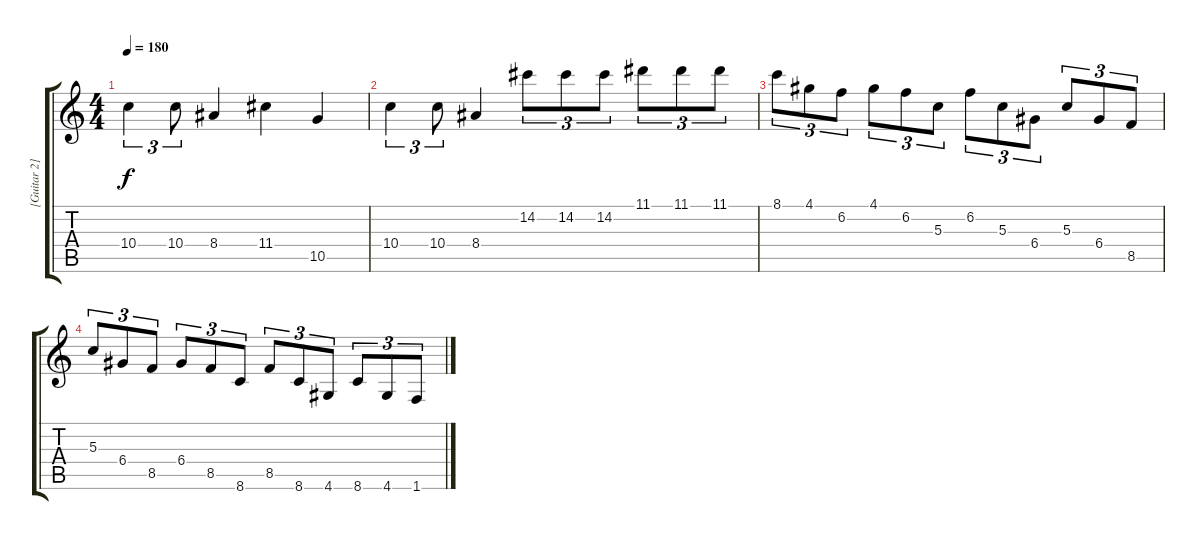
\track ("[Guitar 2]" "[Guitar 2]") {instrument overdrivenguitar}
\staff {score tabs}
\tuning (E4 B3 G3 D3 A2 E2) {hide}
\ts (4 4)
\tempo 180
\clef g2
\ks c
10.4.4{tu (3 2) dy f} 10.4.8{tu (3 2)} 8.4.4 11.4.4 10.5.4 |
10.4.4{tu (3 2)} 10.4.8{tu (3 2)} 8.4.4 14.2.8{tu (3 2)} 14.2.8{tu (3 2)} 14.2.8{tu (3 2)} 11.1.8{tu (3 2)} 11.1.8{tu (3 2)} 11.1.8{tu (3 2)} |
8.1.8{tu (3 2)} 4.1.8{tu (3 2)} 6.2.8{tu (3 2)} 4.1.8{tu (3 2)} 6.2.8{tu (3 2)} 5.3.8{tu (3 2)} 6.2.8{tu (3 2)} 5.3.8{tu (3 2)} 6.4.8{tu (3 2)} 5.3.8{tu (3 2)} 6.4.8{tu (3 2)} 8.5.8{tu (3 2)} |
5.3.8{tu (3 2)} 6.4.8{tu (3 2)} 8.5.8{tu (3 2)} 6.4.8{tu (3 2)} 8.5.8{tu (3 2)} 8.6.8{tu (3 2)} 8.5.8{tu (3 2)} 8.6.8{tu (3 2)} 4.6.8{tu (3 2)} 8.6.8{tu (3 2)} 4.6.8{tu (3 2)} 1.6.8{tu (3 2)}
